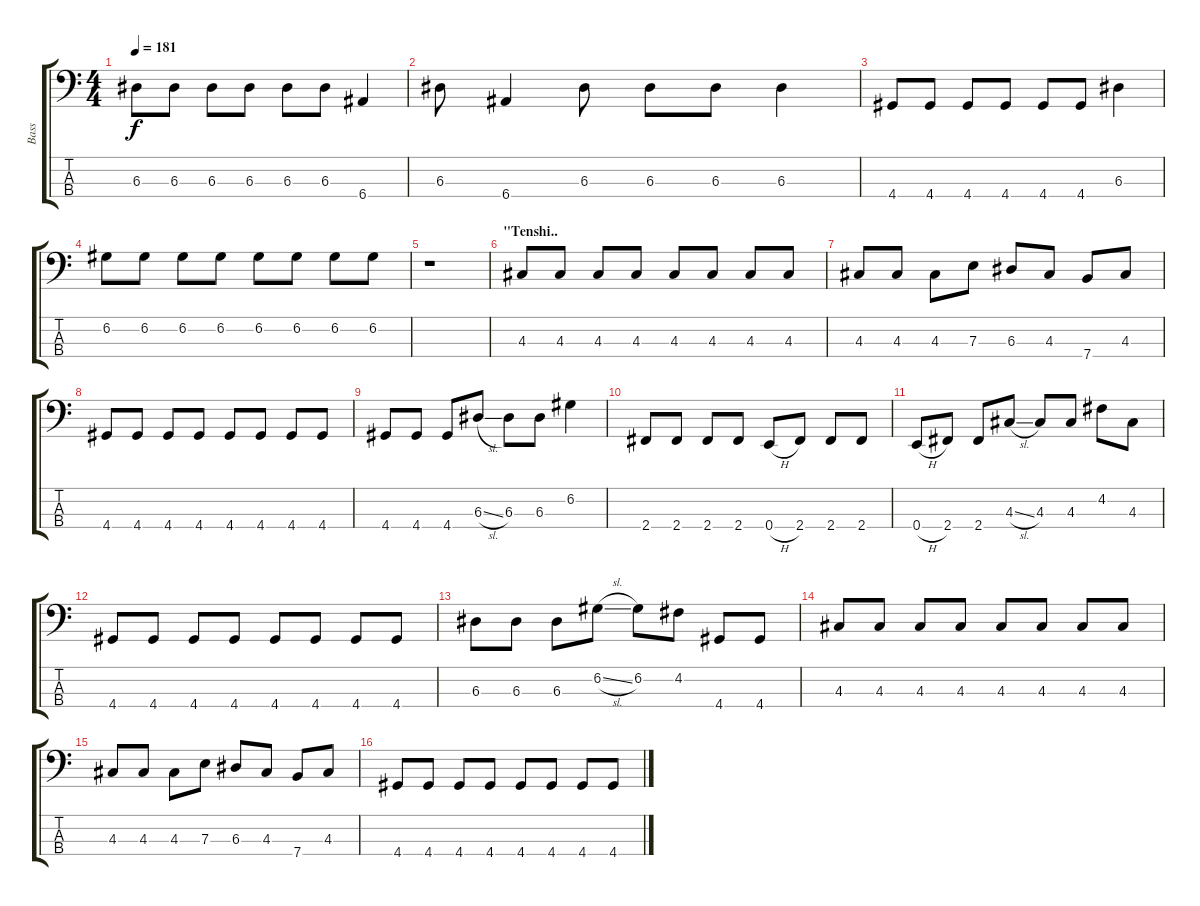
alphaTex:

\track ("Bass" "Bass") {instrument electricbasspick}
\staff {score tabs}
\tuning (G2 D2 A1 E1) {hide}
\ts (4 4)
\tempo 181
\clef f4
\ks c
6.3.8{dy f} 6.3.8 6.3.8 6.3.8 6.3.8 6.3.8 6.4.4 |
6.3.8 6.4.4 6.3.8 6.3.8 6.3.8 6.3.4 |
4.4.8 4.4.8 4.4.8 4.4.8 4.4.8 4.4.8 6.3.4 |
6.2.8 6.2.8 6.2.8 6.2.8 6.2.8 6.2.8 6.2.8 6.2.8 |
r.1 |
\section ("" "\"Tenshi..")
4.3.8 4.3.8 4.3.8 4.3.8 4.3.8 4.3.8 4.3.8 4.3.8 |
4.3.8 4.3.8 4.3.8 7.3.8 6.3.8 4.3.8 7.4.8 4.3.8 |
4.4.8 4.4.8 4.4.8 4.4.8 4.4.8 4.4.8 4.4.8 4.4.8 |
4.4.8 4.4.8 4.4.8 6.3{sl}.8 6.3.8 6.3.8 6.2.4 |
2.4.8 2.4.8 2.4.8 2.4.8 0.4{h}.8 2.4.8 2.4.8 2.4.8 |
0.4{h}.8 2.4.8 2.4.8 4.3{sl}.8 4.3.8 4.3.8 4.2.8 4.3.8 |
4.4.8 4.4.8 4.4.8 4.4.8 4.4.8 4.4.8 4.4.8 4.4.8 |
6.3.8 6.3.8 6.3.8 6.2{sl}.8 6.2.8 4.2.8 4.4.8 4.4.8 |
4.3.8 4.3.8 4.3.8 4.3.8 4.3.8 4.3.8 4.3.8 4.3.8 |
4.3.8 4.3.8 4.3.8 7.3.8 6.3.8 4.3.8 7.4.8 4.3.8 |
4.4.8 4.4.8 4.4.8 4.4.8 4.4.8 4.4.8 4.4.8 4.4.8
